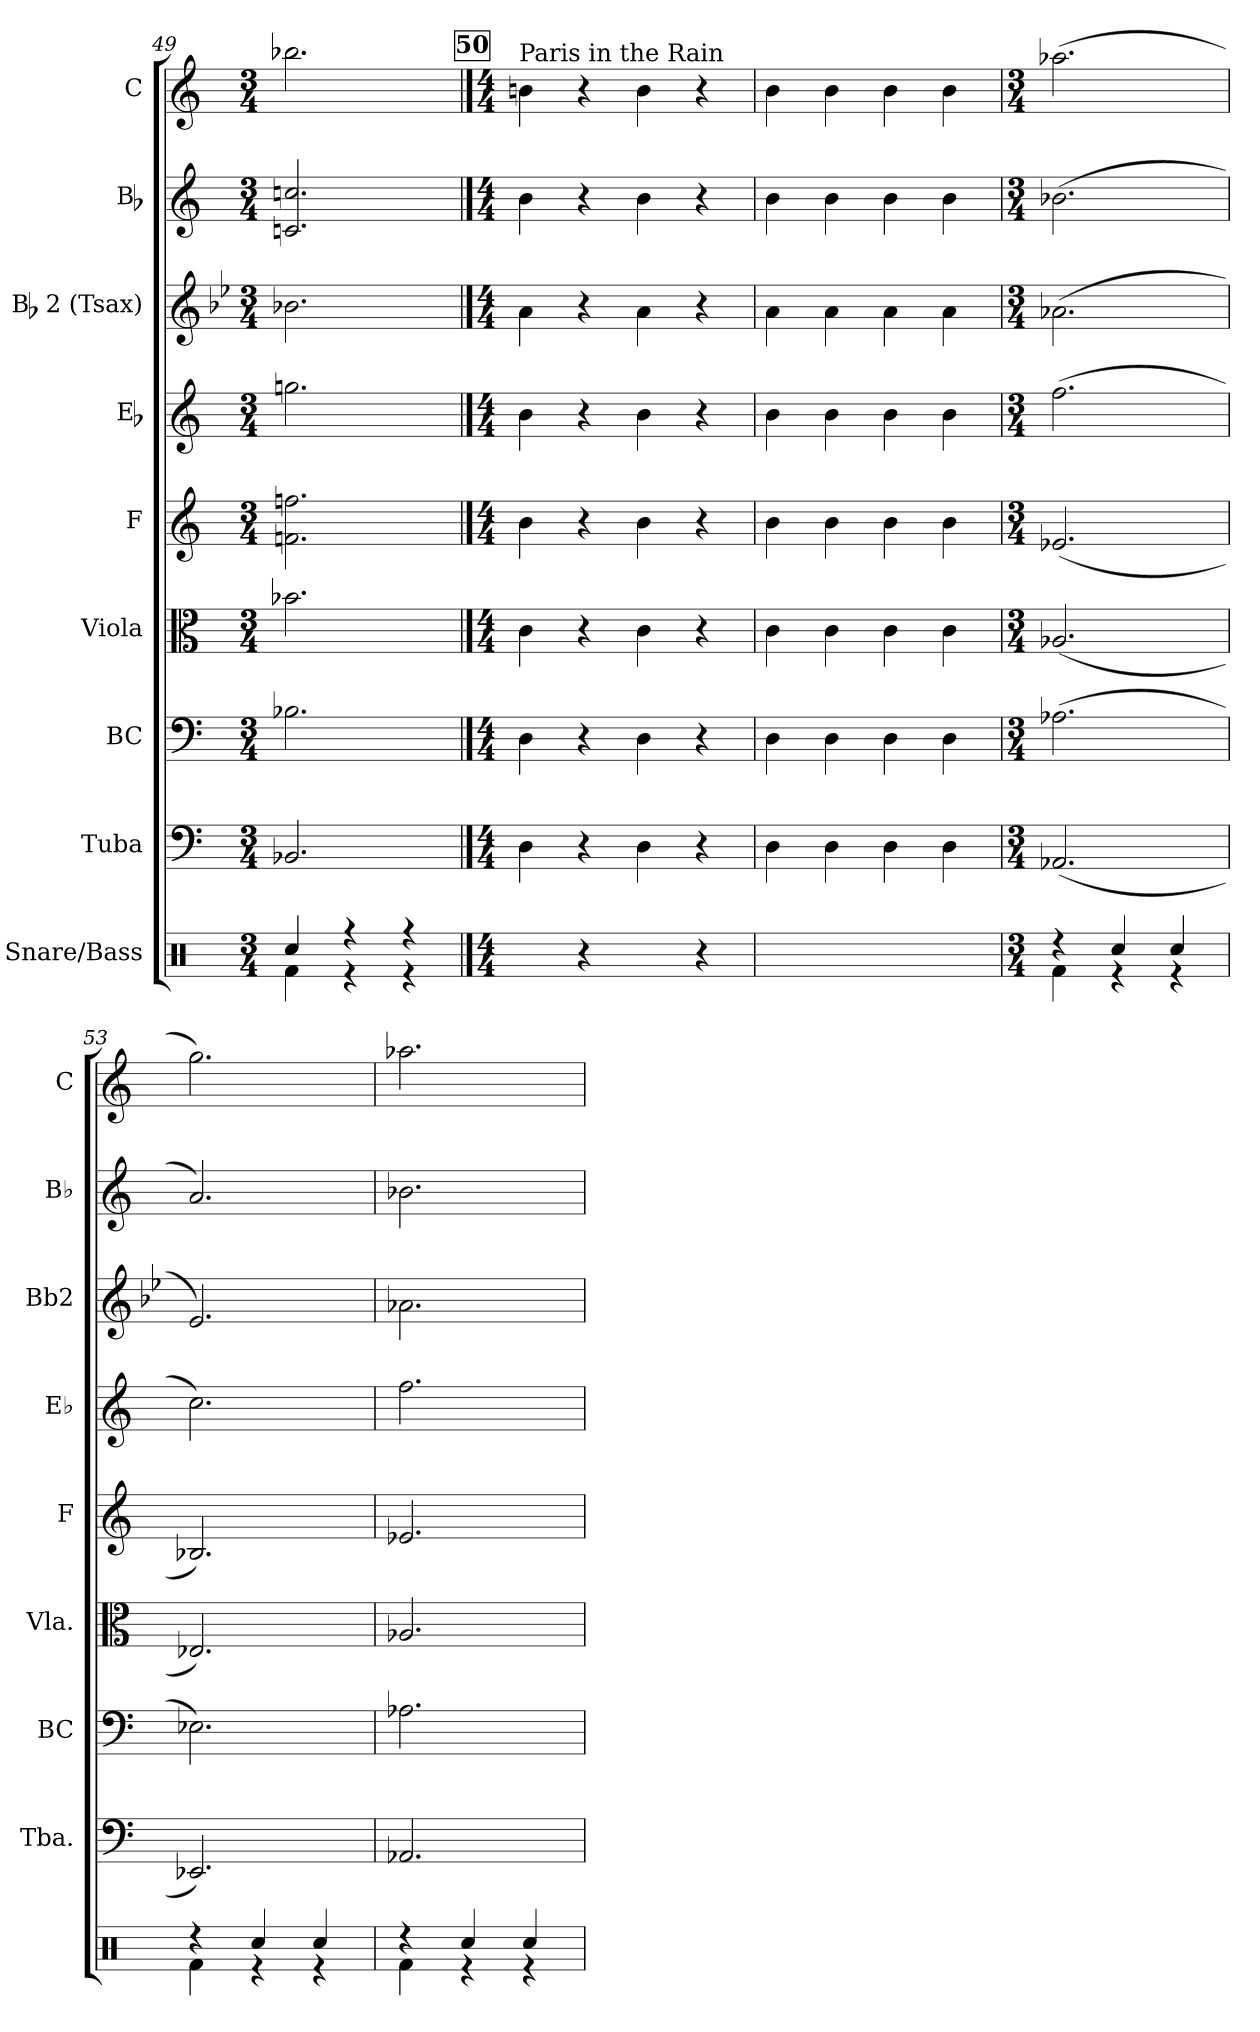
**kern	**kern	**kern	**kern	**kern	**kern	**kern	**kern	**kern
*part9	*part8	*part7	*part6	*part5	*part4	*part3	*part2	*part1
*staff9	*staff8	*staff7	*staff6	*staff5	*staff4	*staff3	*staff2	*staff1
*I"Snare/Bass	*I"Tuba	*I"BC	*I"Viola	*I"F	*I"Eb	*I"Bb 2 (Tsax)	*I"Bb	*I"C
*	*I'Tba.	*I'BC	*I'Vla.	*I'F	*I'Eb	*I'Bb2	*I'Bb	*I'C
*clefX	*clefF4	*clefF4	*clefC3	*clefG2	*clefG2	*clefG2	*clefG2	*clefG2
*	*	*	*	*ITrd4c7	*ITrd5c9	*ITrd8c14	*ITrd1c2	*
*k[]	*k[]	*k[]	*k[]	*k[b-]	*k[b-e-a-]	*k[b-e-]	*k[b-e-]	*k[]
*M3/4	*M3/4	*M3/4	*M3/4	*M3/4	*M3/4	*M3/4	*M3/4	*M3/4
=49	=49	=49	=49	=49	=49	=49	=49	=49
*^	*	*	*	*	*	*	*	*
4Rcci/	4Rfi\	2.BB-Xi/	2.B-Xi\	2.b-Xi\	2.B-Xi\ 2.b-Xi	2.b-Xi\	2.B-Xi\	2.B-Xi/ 2.b-Xi	2.bb-Xi\
4r	4r	.	.	.	.	.	.	.	.
4r	4r	.	.	.	.	.	.	.	.
*v	*v	*	*	*	*	*	*	*	*
!!LO:PB:g=z
!!LO:REH:place=s1:color=#000000:enc=box:fs=12.2576:t=50
==50	==50	==50	==50	==50	==50	==50	==50	==50
*M4/4	*M4/4	*M4/4	*M4/4	*M4/4	*M4/4	*M4/4	*M4/4	*M4/4
*^	*	*	*	*	*	*	*	*
!	!	!	!	!	!	!	!	!	!LO:TX:a:t=Paris in the Rain
*v	*v	*	*	*	*	*	*	*	*
4Ri\	4Di\	4Di\	4ci\	4ei\	4di\	4Ai\	4ai\	4bni\
4r	4r	4r	4r	4r	4r	4r	4r	4r
4Ri\	4Di\	4Di\	4ci\	4ei\	4di\	4Ai\	4ai\	4bi\
4r	4r	4r	4r	4r	4r	4r	4r	4r
=51	=51	=51	=51	=51	=51	=51	=51	=51
4Ri\	4Di\	4Di\	4ci\	4ei\	4di\	4Ai\	4ai\	4bi\
4Ri\	4Di\	4Di\	4ci\	4ei\	4di\	4Ai\	4ai\	4bi\
4Ri\	4Di\	4Di\	4ci\	4ei\	4di\	4Ai\	4ai\	4bi\
4Ri\	4Di\	4Di\	4ci\	4ei\	4di\	4Ai\	4ai\	4bi\
=52	=52	=52	=52	=52	=52	=52	=52	=52
*M3/4	*M3/4	*M3/4	*M3/4	*M3/4	*M3/4	*M3/4	*M3/4	*M3/4
*^	*	*	*	*	*	*	*	*
4r	4Rfi\	(2.AA-Xi/	(2.A-Xi\	(2.A-Xi/	(2.A-Xi/	(2.a-i\	(2.A-Xi\	(2.a-Xi\	(2.aa-Xi\
4Rcci/	4r	.	.	.	.	.	.	.	.
4Rcci/	4r	.	.	.	.	.	.	.	.
=53	=53	=53	=53	=53	=53	=53	=53	=53	=53
4r	4Rfi\	2.EE-Xi/)	2.E-Xi\)	2.E-Xi/)	2.E-Xi/)	2.e-i\)	2.E-i/)	2.gi/)	2.ggi\)
4Rcci/	4r	.	.	.	.	.	.	.	.
4Rcci/	4r	.	.	.	.	.	.	.	.
=54	=54	=54	=54	=54	=54	=54	=54	=54	=54
4r	4Rfi\	2.AA-Xi/	2.A-Xi\	2.A-Xi/	2.A-Xi/	2.a-i\	2.A-Xi\	2.a-Xi\	2.aa-Xi\
4Rcci/	4r	.	.	.	.	.	.	.	.
4Rcci/	4r	.	.	.	.	.	.	.	.
*v	*v	*	*	*	*	*	*	*	*
=	=	=	=	=	=	=	=	=
*-	*-	*-	*-	*-	*-	*-	*-	*-
